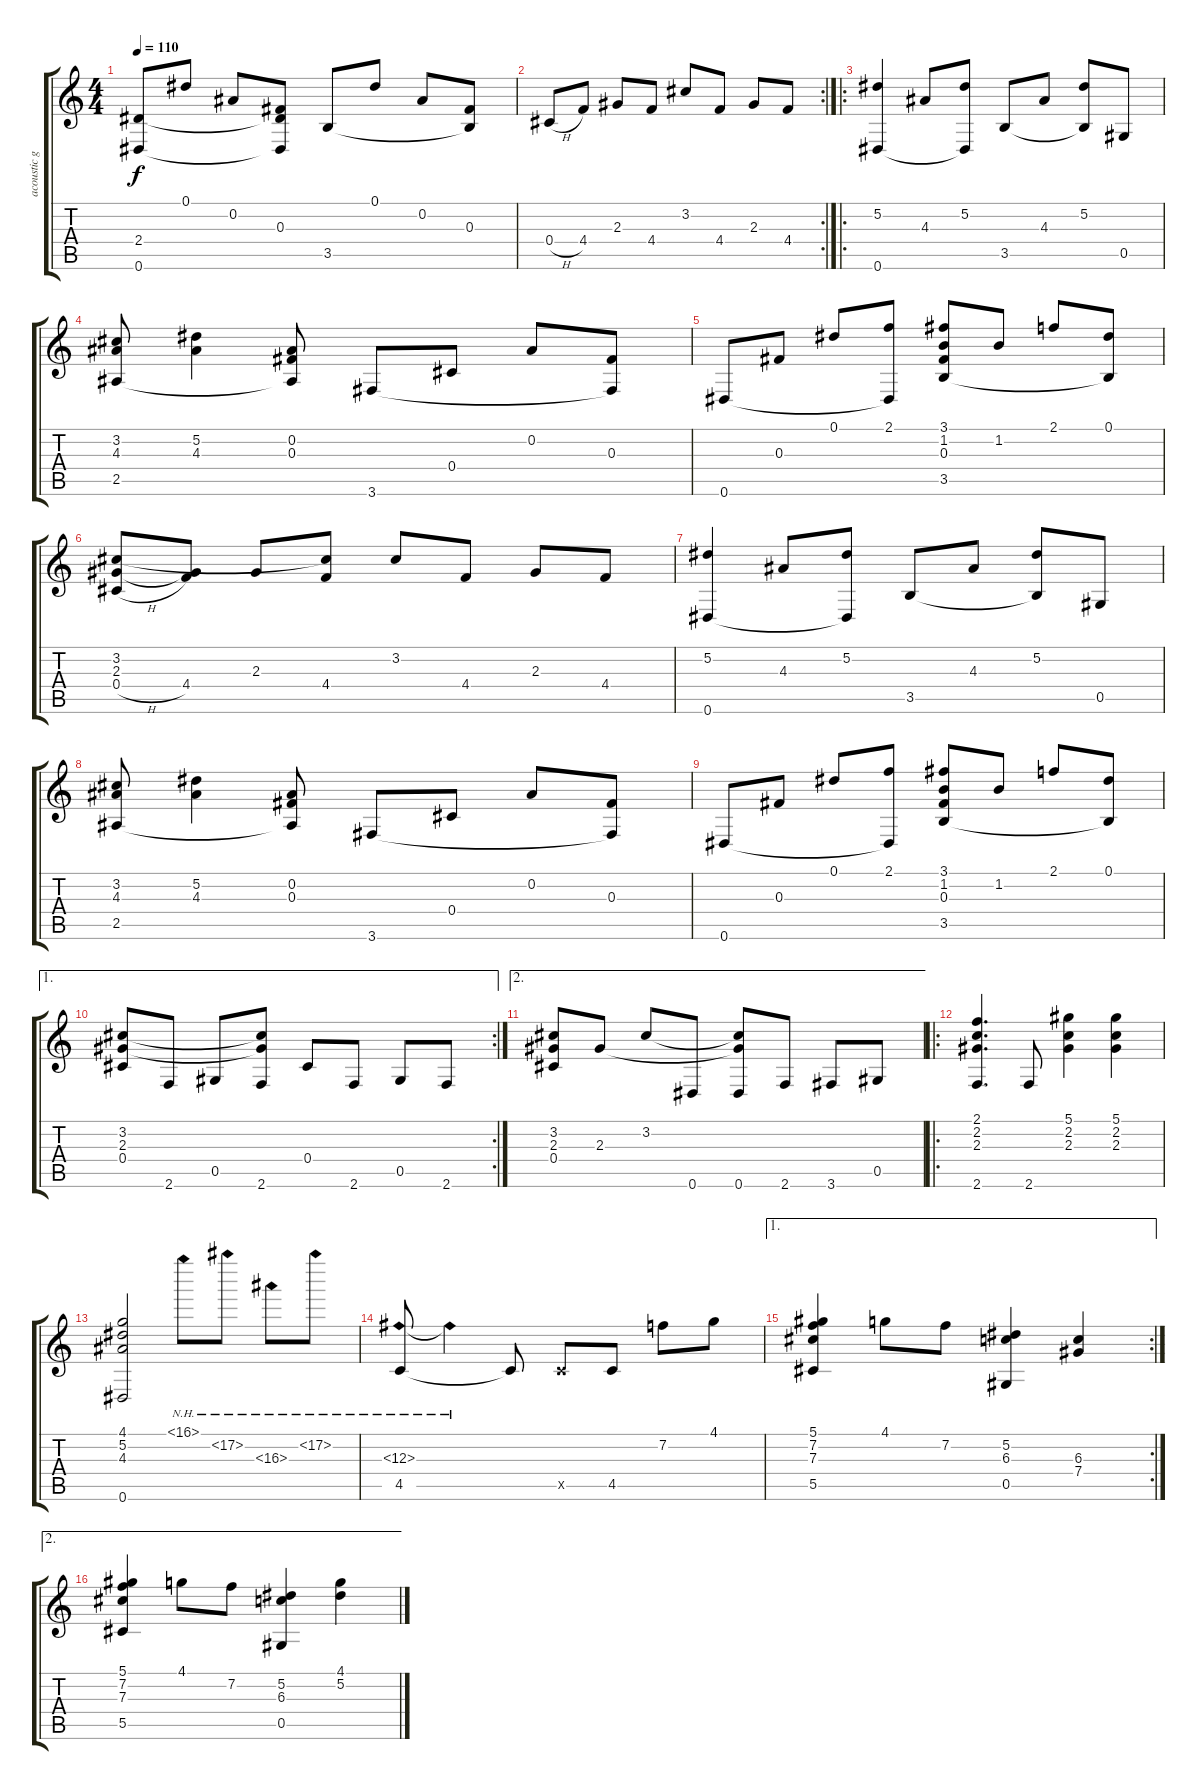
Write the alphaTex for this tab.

\track ("acoustic guitar, tune down half step" "acoustic g") {instrument acousticguitarsteel}
\staff {score tabs}
\tuning (Eb4 Bb3 Gb3 Db3 Ab2 Eb2) {hide}
\ts (4 4)
\tempo 110
\clef g2
\ks c
(2.4 0.6).8{dy f} 0.1.8 0.2.8 (0.3 2.4{t} 0.6{t}).8 3.5.8 0.1.8 0.2.8 (0.3 3.5{t}).8 |
\rc 2
0.4{h}.8 4.4.8 2.3.8 4.4.8 3.2.8 4.4.8 2.3.8 4.4.8 |
\ro
(5.2 0.6).4 4.3.8 (5.2 0.6{t}).8 3.5.8 4.3.8 (5.2 3.5{t}).8 0.5.8 |
(3.2 4.3 2.5).8 (5.2 4.3).4 (0.2 0.3 2.5{t}).8 3.6.8 0.4.8 0.2.8 (0.3 3.6{t}).8 |
0.6.8 0.3.8 0.1.8 (2.1 0.6{t}).8 (3.1 1.2 0.3 3.5).8 1.2.8 2.1.8 (0.1 3.5{t}).8 |
(3.2 2.3 0.4{h}).8 (2.3{t} 4.4).8 2.3.8 (3.2{t} 4.4).8 3.2.8 4.4.8 2.3.8 4.4.8 |
(5.2 0.6).4 4.3.8 (5.2 0.6{t}).8 3.5.8 4.3.8 (5.2 3.5{t}).8 0.5.8 |
(3.2 4.3 2.5).8 (5.2 4.3).4 (0.2 0.3 2.5{t}).8 3.6.8 0.4.8 0.2.8 (0.3 3.6{t}).8 |
0.6.8 0.3.8 0.1.8 (2.1 0.6{t}).8 (3.1 1.2 0.3 3.5).8 1.2.8 2.1.8 (0.1 3.5{t}).8 |
\ae 1
\rc 2
(3.2 2.3 0.4).8 2.6.8 0.5.8 (3.2{t} 2.3{t} 2.6).8 0.4.8 2.6.8 0.5.8 2.6.8 |
\ae 2
(3.2 2.3 0.4).8 2.3.8 3.2.8 0.6.8 (3.2{t} 2.3{t} 0.6).8 2.6.8 3.6.8 0.5.8 |
\ro
(2.1 2.2 2.3 2.6).4{d} 2.6.8 (5.1 2.2 2.3).4 (5.1 2.2 2.3).4 |
(4.1 5.2 4.3 0.6).2 16.1{nh}.8 17.2{nh}.8 16.3{nh}.8 17.2{nh}.8 |
(18.3{nh} 4.5).8 18.3{nh t}.4 4.5{t}.8 4.5{x}.8 4.5.8 7.2.8 4.1.8 |
\ae 1
\rc 2
(5.1 7.2 7.3 5.5).4 4.1.8 7.2.8 (5.2 6.3 0.5).4 (6.3 7.4).4 |
\ae 2
(5.1 7.2 7.3 5.5).4 4.1.8 7.2.8 (5.2 6.3 0.5).4 (4.1 5.2).4
